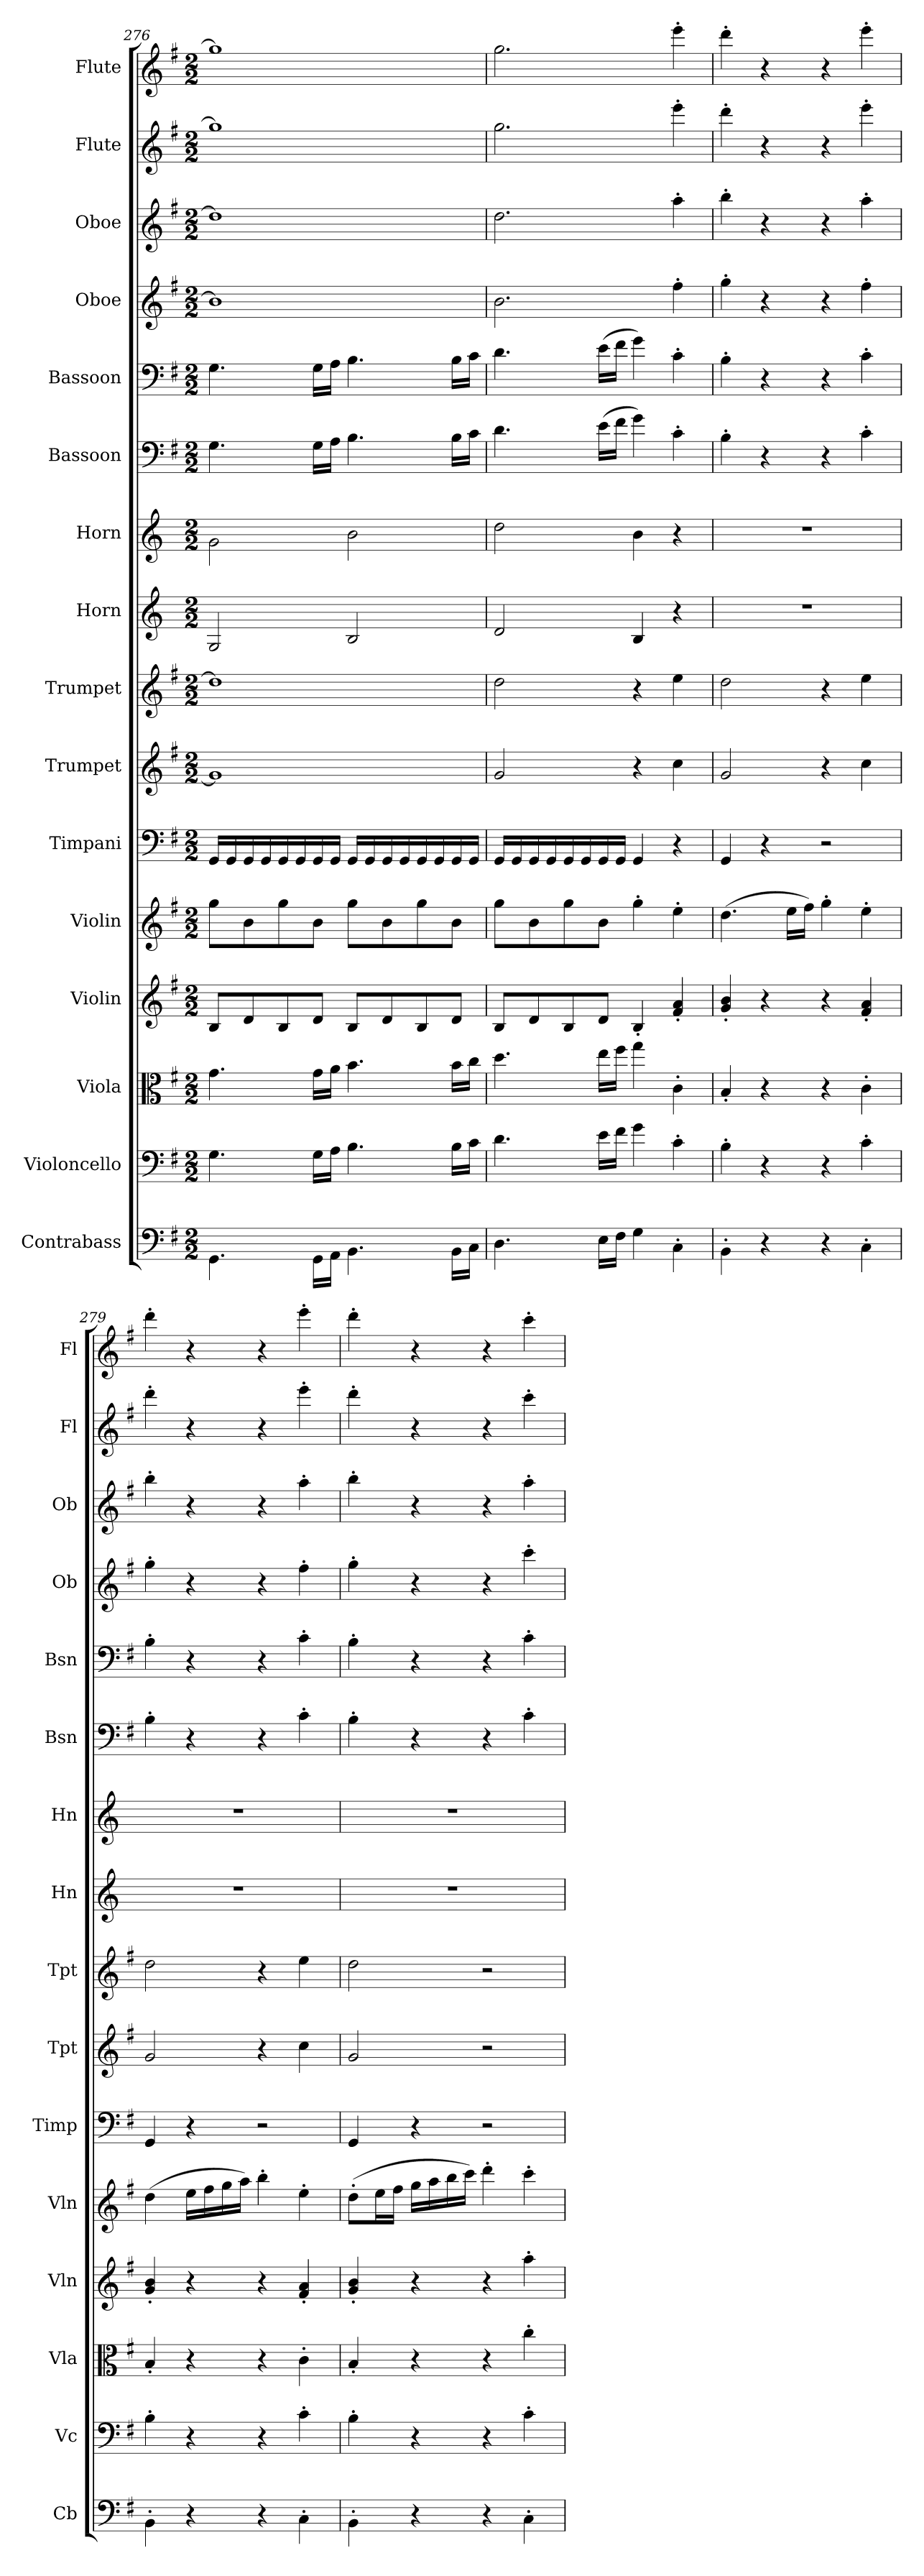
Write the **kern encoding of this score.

**kern	**kern	**kern	**kern	**kern	**kern	**kern	**kern	**kern	**kern	**kern	**kern	**kern	**kern	**kern	**kern
*part16	*part15	*part14	*part13	*part12	*part11	*part10	*part9	*part8	*part7	*part6	*part5	*part4	*part3	*part2	*part1
*staff16	*staff15	*staff14	*staff13	*staff12	*staff11	*staff10	*staff9	*staff8	*staff7	*staff6	*staff5	*staff4	*staff3	*staff2	*staff1
*I"Contrabass	*I"Violoncello	*I"Viola	*I"Violin	*I"Violin	*I"Timpani	*I"Trumpet	*I"Trumpet	*I"Horn	*I"Horn	*I"Bassoon	*I"Bassoon	*I"Oboe	*I"Oboe	*I"Flute	*I"Flute
*I'Cb	*I'Vc	*I'Vla	*I'Vln	*I'Vln	*I'Timp	*I'Tpt	*I'Tpt	*I'Hn	*I'Hn	*I'Bsn	*I'Bsn	*I'Ob	*I'Ob	*I'Fl	*I'Fl
*clefF4	*clefF4	*clefC3	*clefG2	*clefG2	*	*clefG2	*clefG2	*clefG2	*clefG2	*clefF4	*clefF4	*clefG2	*clefG2	*clefG2	*clefG2
*k[f#]	*k[f#]	*k[f#]	*k[f#]	*k[f#]	*k[f#]	*k[f#]	*k[f#]	*k[]	*k[]	*k[f#]	*k[f#]	*k[f#]	*k[f#]	*k[f#]	*k[f#]
*M2/2	*M2/2	*M2/2	*M2/2	*M2/2	*M2/2	*M2/2	*M2/2	*M2/2	*M2/2	*M2/2	*M2/2	*M2/2	*M2/2	*M2/2	*M2/2
=276	=276	=276	=276	=276	=276	=276	=276	=276	=276	=276	=276	=276	=276	=276	=276
4.GG"\	4.G\	4.g\	8B/L	8gg\L	16GG/LL	1g/]	1dd\]	2G/	2g\	4.G\	4.G\	1b\]	1dd\]	1gg\]	1gg\]
.	.	.	.	.	16GG/	.	.	.	.	.	.	.	.	.	.
.	.	.	8d/	8b\	16GG/	.	.	.	.	.	.	.	.	.	.
.	.	.	.	.	16GG/	.	.	.	.	.	.	.	.	.	.
.	.	.	8B/	8gg\	16GG/	.	.	.	.	.	.	.	.	.	.
.	.	.	.	.	16GG/	.	.	.	.	.	.	.	.	.	.
16GG"\LL	16G\LL	16g\LL	8d/J	8b\J	16GG/	.	.	.	.	16G\LL	16G\LL	.	.	.	.
16AA"\JJ	16A\JJ	16a\JJ	.	.	16GG/JJ	.	.	.	.	16A\JJ	16A\JJ	.	.	.	.
4.BB"\	4.B\	4.b\	8B/L	8gg\L	16GG/LL	.	.	2B/	2b\	4.B\	4.B\	.	.	.	.
.	.	.	.	.	16GG/	.	.	.	.	.	.	.	.	.	.
.	.	.	8d/	8b\	16GG/	.	.	.	.	.	.	.	.	.	.
.	.	.	.	.	16GG/	.	.	.	.	.	.	.	.	.	.
.	.	.	8B/	8gg\	16GG/	.	.	.	.	.	.	.	.	.	.
.	.	.	.	.	16GG/	.	.	.	.	.	.	.	.	.	.
16BB"\LL	16B\LL	16b\LL	8d/J	8b\J	16GG/	.	.	.	.	16B\LL	16B\LL	.	.	.	.
16C"\JJ	16c\JJ	16cc\JJ	.	.	16GG/JJ	.	.	.	.	16c\JJ	16c\JJ	.	.	.	.
=277	=277	=277	=277	=277	=277	=277	=277	=277	=277	=277	=277	=277	=277	=277	=277
4.D"\	4.d\	4.dd\	8B/L	8gg\L	16GG/LL	2g/	2dd\	2d/	2dd\	4.d\	4.d\	2.b\	2.dd\	2.gg\	2.gg\
.	.	.	.	.	16GG/	.	.	.	.	.	.	.	.	.	.
.	.	.	8d/	8b\	16GG/	.	.	.	.	.	.	.	.	.	.
.	.	.	.	.	16GG/	.	.	.	.	.	.	.	.	.	.
.	.	.	8B/	8gg\	16GG/	.	.	.	.	.	.	.	.	.	.
.	.	.	.	.	16GG/	.	.	.	.	.	.	.	.	.	.
16E"\LL	16e\LL	16ee\LL	8d/J	8b\J	16GG/	.	.	.	.	(16e\LL	(16e\LL	.	.	.	.
16F#"\JJ	16f#\JJ	16ff#\JJ	.	.	16GG/JJ	.	.	.	.	16f#\JJ	16f#\JJ	.	.	.	.
4G"\	4g\	4gg\	4B'/	4gg'\	4GG/	4r	4r	4B/	4b\	4g\)	4g\)	.	.	.	.
4C'"\	4c'\	4c'\	4f#'/ 4a'/	4ee'\	4r	4cc\	4ee\	4r	4r	4c'\	4c'\	4ff#'\	4aa'\	4eee'\	4eee'\
=278	=278	=278	=278	=278	=278	=278	=278	=278	=278	=278	=278	=278	=278	=278	=278
4BB'"\	4B'\	4B'/	4g'/ 4b'/	(4.dd\	4GG/	2g/	2dd\	1r	1r	4B'\	4B'\	4gg'\	4bb'\	4ddd'\	4ddd'\
4r	4r	4r	4r	.	4r	.	.	.	.	4r	4r	4r	4r	4r	4r
.	.	.	.	16ee\LL	.	.	.	.	.	.	.	.	.	.	.
.	.	.	.	16ff#\JJ)	.	.	.	.	.	.	.	.	.	.	.
4r	4r	4r	4r	4gg'\	2r	4r	4r	.	.	4r	4r	4r	4r	4r	4r
4C'"\	4c'\	4c'\	4f#'/ 4a'/	4ee'\	.	4cc\	4ee\	.	.	4c'\	4c'\	4ff#'\	4aa'\	4eee'\	4eee'\
=279	=279	=279	=279	=279	=279	=279	=279	=279	=279	=279	=279	=279	=279	=279	=279
4BB'"\	4B'\	4B'/	4g'/ 4b'/	(4dd\	4GG/	2g/	2dd\	1r	1r	4B'\	4B'\	4gg'\	4bb'\	4ddd'\	4ddd'\
4r	4r	4r	4r	16ee\LL	4r	.	.	.	.	4r	4r	4r	4r	4r	4r
.	.	.	.	16ff#\	.	.	.	.	.	.	.	.	.	.	.
.	.	.	.	16gg\	.	.	.	.	.	.	.	.	.	.	.
.	.	.	.	16aa\JJ)	.	.	.	.	.	.	.	.	.	.	.
4r	4r	4r	4r	4bb'\	2r	4r	4r	.	.	4r	4r	4r	4r	4r	4r
4C'"\	4c'\	4c'\	4f#'/ 4a'/	4ee'\	.	4cc\	4ee\	.	.	4c'\	4c'\	4ff#'\	4aa'\	4eee'\	4eee'\
=280	=280	=280	=280	=280	=280	=280	=280	=280	=280	=280	=280	=280	=280	=280	=280
4BB'"\	4B'\	4B'/	4g'/ 4b'/	(8dd'\L	4GG/	2g/	2dd\	1r	1r	4B'\	4B'\	4gg'\	4bb'\	4ddd'\	4ddd'\
.	.	.	.	16ee\L	.	.	.	.	.	.	.	.	.	.	.
.	.	.	.	16ff#\JJ	.	.	.	.	.	.	.	.	.	.	.
4r	4r	4r	4r	16gg\LL	4r	.	.	.	.	4r	4r	4r	4r	4r	4r
.	.	.	.	16aa\	.	.	.	.	.	.	.	.	.	.	.
.	.	.	.	16bb\	.	.	.	.	.	.	.	.	.	.	.
.	.	.	.	16ccc\JJ)	.	.	.	.	.	.	.	.	.	.	.
4r	4r	4r	4r	4ddd'\	2r	2r	2r	.	.	4r	4r	4r	4r	4r	4r
4C'"\	4c'\	4cc'\	4aa'\	4ccc'\	.	.	.	.	.	4c'\	4c'\	4ccc'\	4aa'\	4ccc'\	4ccc'\
=	=	=	=	=	=	=	=	=	=	=	=	=	=	=	=
*-	*-	*-	*-	*-	*-	*-	*-	*-	*-	*-	*-	*-	*-	*-	*-
